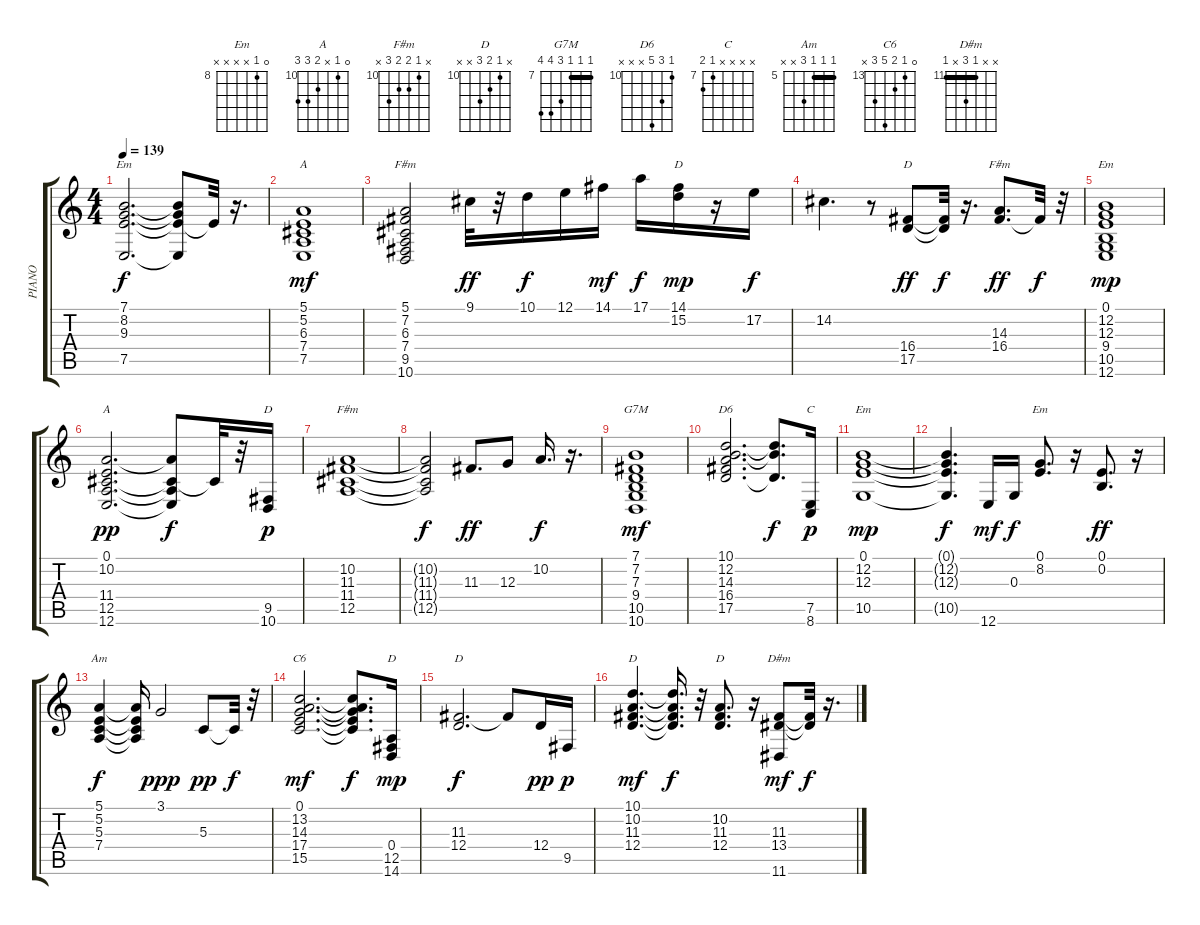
\track ("PIANO" "PIANO") {instrument acousticgrandpiano}
\staff {score tabs}
\tuning (E4 B3 G3 D3 A2 E2) {hide}
\chord ("Em" 7 8 9 x 7 x) {firstfret 7 barre 7}
\chord ("A" 5 5 6 7 7 x) {firstfret 5 barre 5}
\chord ("F#m" 5 7 6 7 9 x) {firstfret 5}
\chord ("D" 14 15 x x x x) {firstfret 14}
\chord ("D" x x x 16 17 x) {firstfret 16}
\chord ("F#m" x x 14 16 x x) {firstfret 14}
\chord ("Em" 0 12 12 9 10 12) {firstfret 9}
\chord ("A" 0 10 x 11 12 12) {firstfret 10}
\chord ("D" x x x x 9 10) {firstfret 9}
\chord ("F#m" x 10 11 11 12 x) {firstfret 10}
\chord ("G7M" 7 7 7 9 10 10) {firstfret 7 barre 7}
\chord ("D6" 10 12 14 x x x) {firstfret 10}
\chord ("C" x x x x 7 8) {firstfret 7}
\chord ("Em" 0 12 12 x 10 x) {firstfret 10}
\chord ("Em" 0 8 x x x x) {firstfret 8}
\chord ("Am" 5 5 5 7 x x) {firstfret 5 barre 5}
\chord ("C6" 0 13 14 17 15 x) {firstfret 13}
\chord ("D" x x x 0 12 14) {firstfret 12}
\chord ("D" x x 11 12 x x) {firstfret 11}
\chord ("D" 10 10 11 12 x x) {firstfret 10 barre 10}
\chord ("D" x 10 11 12 x x) {firstfret 10}
\chord ("D#m" x x 11 13 x 11) {firstfret 11 barre 11}
\ts (4 4)
\tempo 139
\clef g2
\ks c
(7.1 8.2 9.3 7.5).2{d ch "Em" dy f} (7.1{t} 8.2{t} 9.3{t} 7.5{t}).8 9.3{t}.32 r.16{d} |
(5.1 5.2 6.3 7.4 7.5).1{ch "A" dy mf} |
(5.1 7.2 6.3 7.4 9.5 10.6).2{ch "F#m"} 9.1.32{dy ff} r.32 10.1.16{dy f} 12.1.16 14.1.16{dy mf} 17.1.16{dy f} (14.1 15.2).16{ch "D" dy mp} r.16 17.2.16{dy f} |
14.2.4{d} r.8 (16.4 17.5).8{ch "D" dy ff} (16.4{t} 17.5{t}).32{dy f} r.16{d} (14.3 16.4).8{d ch "F#m" dy ff} 16.4{t}.32{dy f} r.32 |
(0.1 12.2 12.3 9.4 10.5 12.6).1{ch "Em" dy mp} |
(0.1 10.2 11.4 12.5 12.6).2{d ch "A" dy pp} (10.2{t} 11.4{t} 12.5{t} 12.6{t}).8{dy f} 11.4{t}.32 r.32 (9.5 10.6).16{ch "D" dy p} |
(10.2 11.3 11.4 12.5).1{ch "F#m"} |
(10.2{t} 11.3{t} 11.4{t} 12.5{t}).2{dy f} 11.3.8{d dy ff} 12.3.8 10.2.16{d dy f} r.16{d} |
(7.1 7.2 7.3 9.4 10.5 10.6).1{ch "G7M" dy mf} |
(10.1 12.2 14.3 16.4 17.5).2{d ch "D6"} (10.1{t} 12.2{t} 17.5{t}).8{d dy f} (7.5 8.6).16{ch "C" dy p} |
(0.1 12.2 12.3 10.5).1{ch "Em" dy mp} |
(0.1{t} 12.2{t} 12.3{t} 10.5{t}).4{d dy f} 12.6.16{dy mf} 0.3.16{dy f} (0.1 8.2).8{d ch "Em"} r.16 (0.1 0.2).8{d dy ff} r.16 |
(5.1 5.2 5.3 7.4).4{ch "Am" dy f} (5.1{t} 5.2{t} 5.3{t} 7.4{t}).16 3.1.2{dy ppp} 5.3.8{dy pp} 5.3{t}.32{dy f} r.32 |
(0.1 13.2 14.3 17.4 15.5).2{d ch "C6" dy mf} (0.1{t} 13.2{t} 14.3{t} 17.4{t} 15.5{t}).8{d dy f} (0.4 12.5 14.6).16{ch "D" dy mp} |
(11.3 12.4).2{d ch "D" dy f} 11.3{t}.8 12.4.16{dy pp} 9.5.16{dy p} |
(10.1 10.2 11.3 12.4).4{d ch "D" dy mf} (10.1{t} 10.2{t} 11.3{t} 12.4{t}).16{d dy f} r.32 (10.2 11.3 12.4).8{d ch "D"} r.16 (11.3 13.4 11.6).8{ch "D#m" dy mf} (11.3{t} 13.4{t}).32{dy f} r.16{d}
